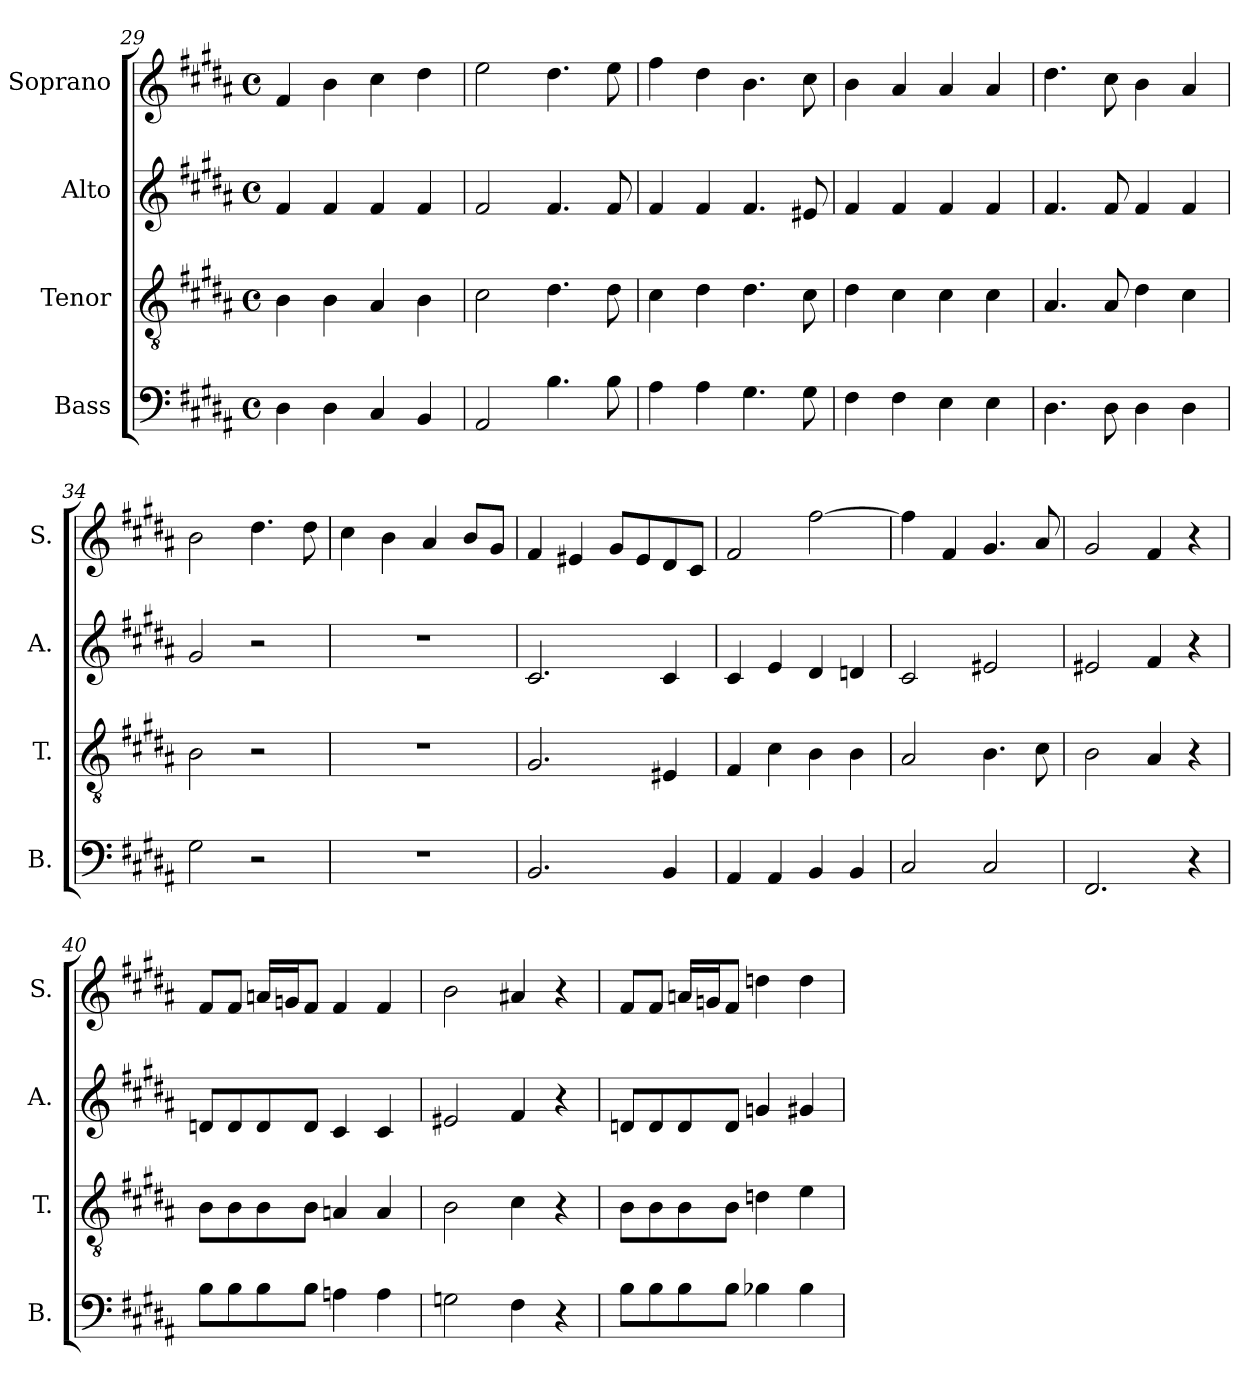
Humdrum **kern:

**kern	**kern	**kern	**kern
*part4	*part3	*part2	*part1
*staff4	*staff3	*staff2	*staff1
*I"Bass	*I"Tenor	*I"Alto	*I"Soprano
*I'B.	*I'T.	*I'A.	*I'S.
*clefF4	*clefGv2	*clefG2	*clefG2
*	*ITrd7c12	*	*
*k[f#c#g#d#a#]	*k[f#c#g#d#a#]	*k[f#c#g#d#a#]	*k[f#c#g#d#a#]
*B:	*B:	*B:	*B:
*M4/4	*M4/4	*M4/4	*M4/4
*met(c)	*met(c)	*met(c)	*met(c)
=29	=29	=29	=29
4D#i\	4BBi\	4f#i/	4f#i/
4D#i\	4BBi\	4f#i/	4bi\
4C#i/	4AA#i/	4f#i/	4cc#i\
4BBi/	4BBi\	4f#i/	4dd#i\
=30	=30	=30	=30
2AA#i/	2C#i\	2f#i/	2eei\
4.Bi\	4.D#i\	4.f#i/	4.dd#i\
8Bi\	8D#i\	8f#i/	8eei\
=31	=31	=31	=31
4A#i\	4C#i\	4f#i/	4ff#i\
4A#i\	4D#i\	4f#i/	4dd#i\
4.G#i\	4.D#i\	4.f#i/	4.bi\
8G#i\	8C#i\	8e#Xi/	8cc#i\
=32	=32	=32	=32
4F#i\	4D#i\	4f#i/	4bi\
4F#i\	4C#i\	4f#i/	4a#i/
4Ei\	4C#i\	4f#i/	4a#i/
4Ei\	4C#i\	4f#i/	4a#i/
=33	=33	=33	=33
4.D#i\	4.AA#i/	4.f#i/	4.dd#i\
8D#i\	8AA#i/	8f#i/	8cc#i\
4D#i\	4D#i\	4f#i/	4bi\
4D#i\	4C#i\	4f#i/	4a#i/
=34	=34	=34	=34
2G#i\	2BBi\	2g#i/	2bi\
2r	2r	2r	4.dd#i\
.	.	.	8dd#i\
!!LO:LB:g=z
=35	=35	=35	=35
1r	1r	1r	4cc#i\
.	.	.	4bi\
.	.	.	4a#i/
.	.	.	8bi/L
.	.	.	8g#i/J
=36	=36	=36	=36
2.BBi/	2.GG#i/	2.c#i/	4f#i/
.	.	.	4e#Xi/
.	.	.	8g#i/L
.	.	.	8e#i/
4BBi/	4EE#Xi/	4c#i/	8d#i/
.	.	.	8c#i/J
=37	=37	=37	=37
4AA#i/	4FF#i/	4c#i/	2f#i/
4AA#i/	4C#i\	4ei/	.
4BBi/	4BBi\	4d#i/	[>2ff#i\
4BBi/	4BBi\	4dni/	.
=38	=38	=38	=38
2C#i/	2AA#i/	2c#i/	4ff#i\]
.	.	.	4f#i/
2C#i/	4.BBi\	2e#Xi/	4.g#i/
.	8C#i\	.	8a#i/
=39	=39	=39	=39
2.FF#i/	2BBi\	2e#Xi/	2g#i/
.	4AA#i/	4f#i/	4f#i/
4r	4r	4r	4r
=40	=40	=40	=40
8Bi\L	8BBi\L	8dni/L	8f#i/L
8Bi\	8BBi\	8di/	8f#i/J
8Bi\	8BBi\	8di/	16ani/LL
.	.	.	16gni/J
8Bi\J	8BBi\J	8di/J	8f#i/J
4Ani\	4AAni/	4c#i/	4f#i/
4Ai\	4AAi/	4c#i/	4f#i/
=41	=41	=41	=41
2Gni\	2BBi\	2e#Xi/	2bi\
4F#i\	4C#i\	4f#i/	4a#Xi/
4r	4r	4r	4r
!!LO:PB:g=z
=42	=42	=42	=42
8Bi\L	8BBi\L	8dni/L	8f#i/L
8Bi\	8BBi\	8di/	8f#i/J
8Bi\	8BBi\	8di/	16ani/LL
.	.	.	16gni/J
8Bi\J	8BBi\J	8di/J	8f#i/J
4B-Xi\	4Dni\	4gni/	4ddni\
4B-i\	4Ei\	4g#Xi/	4ddi\
=	=	=	=
*-	*-	*-	*-
